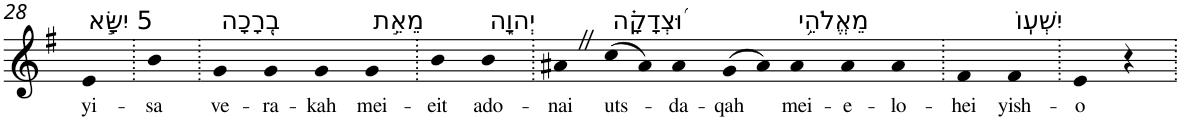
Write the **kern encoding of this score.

**kern	**text
*part1	*part1
*staff1	*staff1
*I"Piano	*
*I'Pno	*
!!LO:PB:g=z
*clefG2	*
*k[f#]	*
*G:	*
=28	=28
!LO:TX:a:t=5 יִשָּׂ֣א	!
!	!LO:LY:b
4e	yi-
=29.	=29.
!	!LO:LY:b
4b	-sa
=30.	=30.
!LO:TX:a:t=בְ֭רָכָה	!
!	!LO:LY:b
4g	ve-
!	!LO:LY:b
4g	-ra-
!	!LO:LY:b
4g	-kah
!LO:TX:a:t=מֵאֵ֣ת	!
!	!LO:LY:b
4g	mei-
=31.	=31.
!	!LO:LY:b
4b	-eit
!LO:TX:a:t=יְהוָ֑ה	!
!	!LO:LY:b
4b	ado-
=32.	=32.
!	!LO:LY:b
4a#XZ	-nai
!LO:TX:a:t=וּ֝צְדָקָ֗ה	!
!	!LO:LY:b
(>8cc	uts-
8a#)	.
!	!LO:LY:b
4a#	-da-
!	!LO:LY:b
(>8g	-qah
8a#)	.
!LO:TX:a:t=מֵאֱלֹהֵ֥י	!
!	!LO:LY:b
4a#	mei-
!	!LO:LY:b
4a#	-e-
!	!LO:LY:b
4a#	-lo-
=33.	=33.
!	!LO:LY:b
4f#	-hei
!LO:TX:a:t=יִשְׁעֽוֹ	!
!	!LO:LY:b
4f#	yish-
=34.	=34.
!	!LO:LY:b
4e	-o
4r	.
=.	=.
*-	*-
